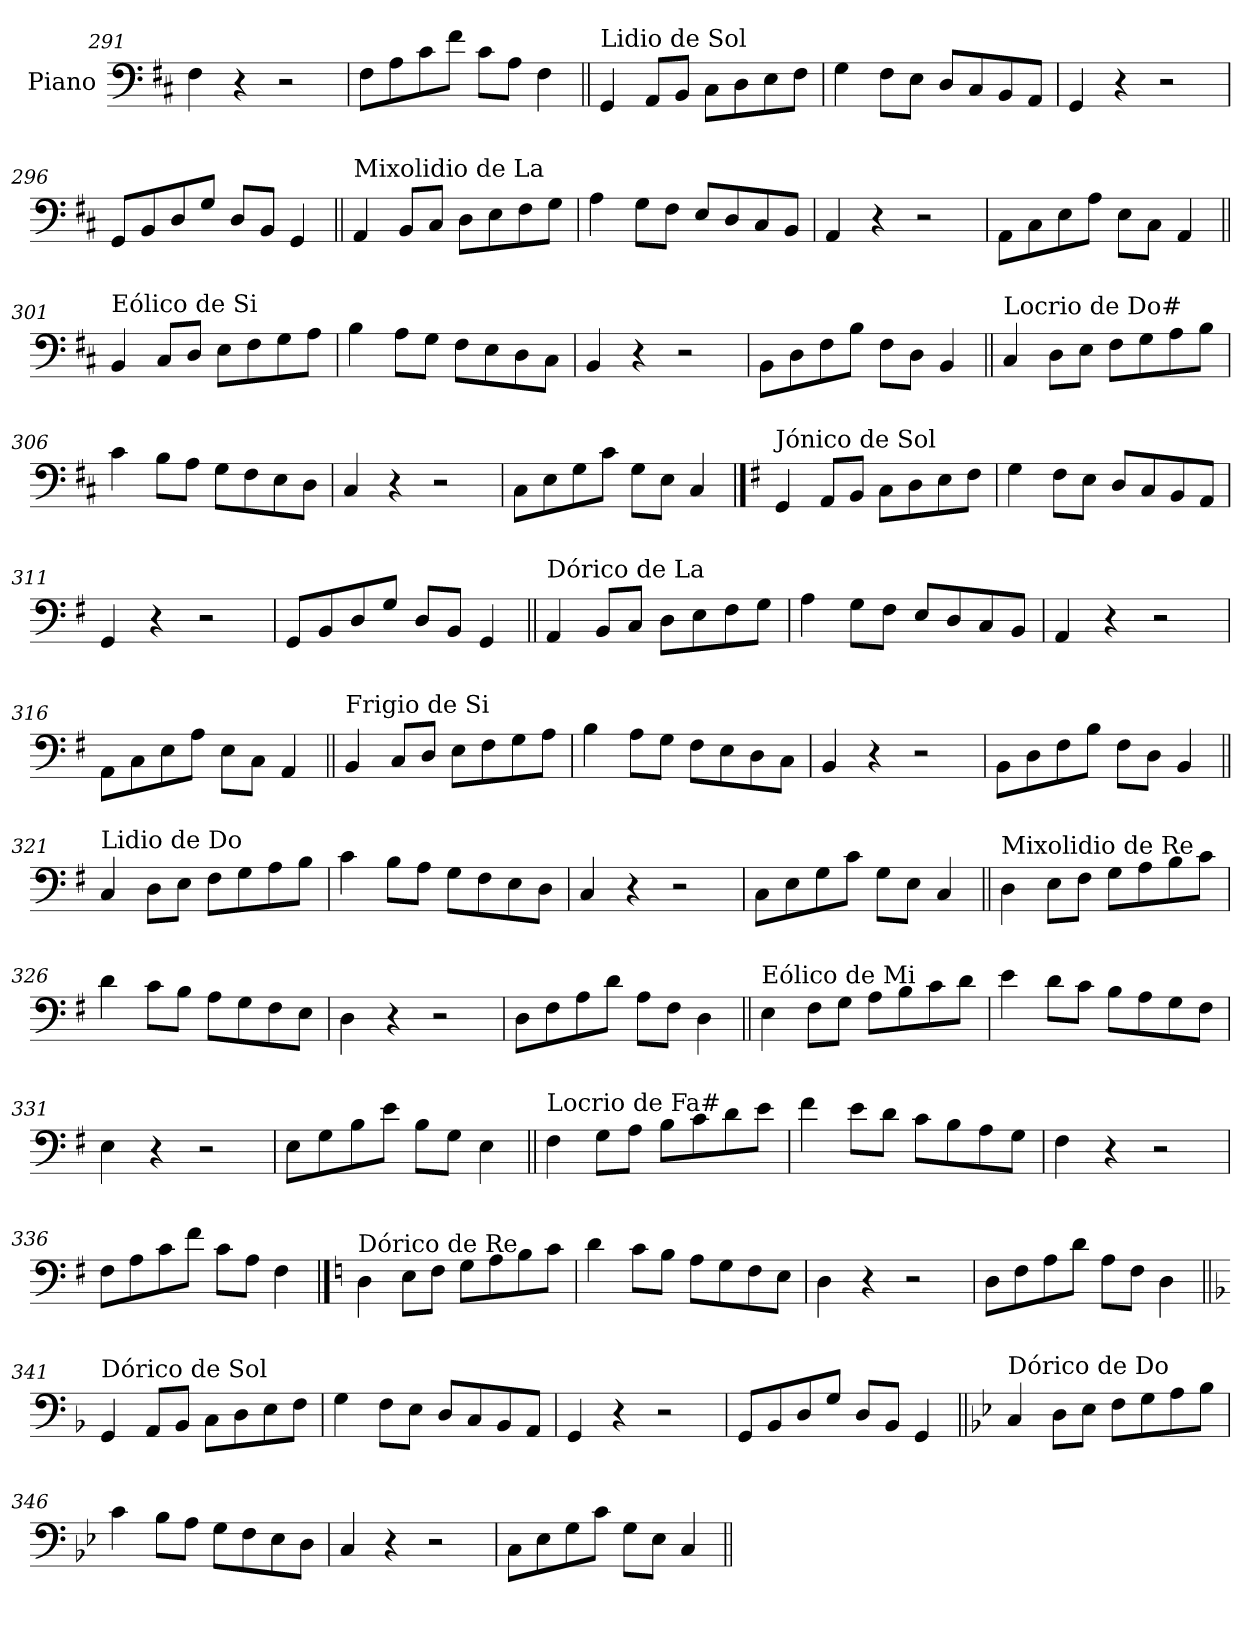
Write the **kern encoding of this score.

**kern
*part1
*staff1
*I"Piano
*I'Pno.
*clefF4
*k[f#c#]
=291
4F#\
4r
2r
=292
8F#\L
8A\
8c#\
8f#\J
8c#\L
8A\J
4F#\
!!LO:LB:g=z
=293||
!LO:TX:a:t=Lidio de Sol
4GG/
8AA/L
8BB/J
8C#\L
8D\
8E\
8F#\J
=294
4G\
8F#\L
8E\J
8D/L
8C#/
8BB/
8AA/J
=295
4GG/
4r
2r
=296
8GG/L
8BB/
8D/
8G/J
8D/L
8BB/J
4GG/
!!LO:LB:g=z
=297||
!LO:TX:a:t=Mixolidio de La
4AA/
8BB/L
8C#/J
8D\L
8E\
8F#\
8G\J
=298
4A\
8G\L
8F#\J
8E/L
8D/
8C#/
8BB/J
=299
4AA/
4r
2r
=300
8AA\L
8C#\
8E\
8A\J
8E\L
8C#\J
4AA/
!!LO:LB:g=z
=301||
!LO:TX:a:t=Eólico de Si
4BB/
8C#/L
8D/J
8E\L
8F#\
8G\
8A\J
=302
4B\
8A\L
8G\J
8F#\L
8E\
8D\
8C#\J
=303
4BB/
4r
2r
=304
8BB\L
8D\
8F#\
8B\J
8F#\L
8D\J
4BB/
!!LO:LB:g=z
=305||
!LO:TX:a:t=Locrio de Do#
4C#/
8D\L
8E\J
8F#\L
8G\
8A\
8B\J
=306
4c#\
8B\L
8A\J
8G\L
8F#\
8E\
8D\J
=307
4C#/
4r
2r
=308
8C#\L
8E\
8G\
8c#\J
8G\L
8E\J
4C#/
!!LO:PB:g=z
==309
*k[f#]
!LO:TX:a:t=Jónico de Sol
4GG/
8AA/L
8BB/J
8C\L
8D\
8E\
8F#\J
=310
4G\
8F#\L
8E\J
8D/L
8C/
8BB/
8AA/J
=311
4GG/
4r
2r
=312
8GG/L
8BB/
8D/
8G/J
8D/L
8BB/J
4GG/
!!LO:LB:g=z
=313||
!LO:TX:a:t=Dórico de La
4AA/
8BB/L
8C/J
8D\L
8E\
8F#\
8G\J
=314
4A\
8G\L
8F#\J
8E/L
8D/
8C/
8BB/J
=315
4AA/
4r
2r
=316
8AA\L
8C\
8E\
8A\J
8E\L
8C\J
4AA/
!!LO:LB:g=z
=317||
!LO:TX:a:t=Frigio de Si
4BB/
8C/L
8D/J
8E\L
8F#\
8G\
8A\J
=318
4B\
8A\L
8G\J
8F#\L
8E\
8D\
8C\J
=319
4BB/
4r
2r
=320
8BB\L
8D\
8F#\
8B\J
8F#\L
8D\J
4BB/
!!LO:LB:g=z
=321||
!LO:TX:a:t=Lidio de Do
4C/
8D\L
8E\J
8F#\L
8G\
8A\
8B\J
=322
4c\
8B\L
8A\J
8G\L
8F#\
8E\
8D\J
=323
4C/
4r
2r
=324
8C\L
8E\
8G\
8c\J
8G\L
8E\J
4C/
!!LO:LB:g=z
=325||
!LO:TX:a:t=Mixolidio de Re
4D\
8E\L
8F#\J
8G\L
8A\
8B\
8c\J
=326
4d\
8c\L
8B\J
8A\L
8G\
8F#\
8E\J
=327
4D\
4r
2r
=328
8D\L
8F#\
8A\
8d\J
8A\L
8F#\J
4D\
!!LO:LB:g=z
=329||
!LO:TX:a:t=Eólico de Mi
4E\
8F#\L
8G\J
8A\L
8B\
8c\
8d\J
=330
4e\
8d\L
8c\J
8B\L
8A\
8G\
8F#\J
=331
4E\
4r
2r
=332
8E\L
8G\
8B\
8e\J
8B\L
8G\J
4E\
!!LO:LB:g=z
=333||
!LO:TX:a:t=Locrio de Fa#
4F#\
8G\L
8A\J
8B\L
8c\
8d\
8e\J
=334
4f#\
8e\L
8d\J
8c\L
8B\
8A\
8G\J
=335
4F#\
4r
2r
=336
8F#\L
8A\
8c\
8f#\J
8c\L
8A\J
4F#\
!!LO:PB:g=z
==337
*k[]
!LO:TX:a:t=Dórico de Re
4D\
8E\L
8F\J
8G\L
8A\
8B\
8c\J
=338
4d\
8c\L
8B\J
8A\L
8G\
8F\
8E\J
=339
4D\
4r
2r
=340
8D\L
8F\
8A\
8d\J
8A\L
8F\J
4D\
!!LO:LB:g=z
=341||
*k[b-]
!LO:TX:a:t=Dórico de Sol
4GG/
8AA/L
8BB-/J
8C\L
8D\
8E\
8F\J
=342
4G\
8F\L
8E\J
8D/L
8C/
8BB-/
8AA/J
=343
4GG/
4r
2r
=344
8GG/L
8BB-/
8D/
8G/J
8D/L
8BB-/J
4GG/
!!LO:LB:g=z
=345||
*k[b-e-]
!LO:TX:a:t=Dórico de Do
4C/
8D\L
8E-\J
8F\L
8G\
8A\
8B-\J
=346
4c\
8B-\L
8A\J
8G\L
8F\
8E-\
8D\J
=347
4C/
4r
2r
=348
8C\L
8E-\
8G\
8c\J
8G\L
8E-\J
4C/
=||
*-
